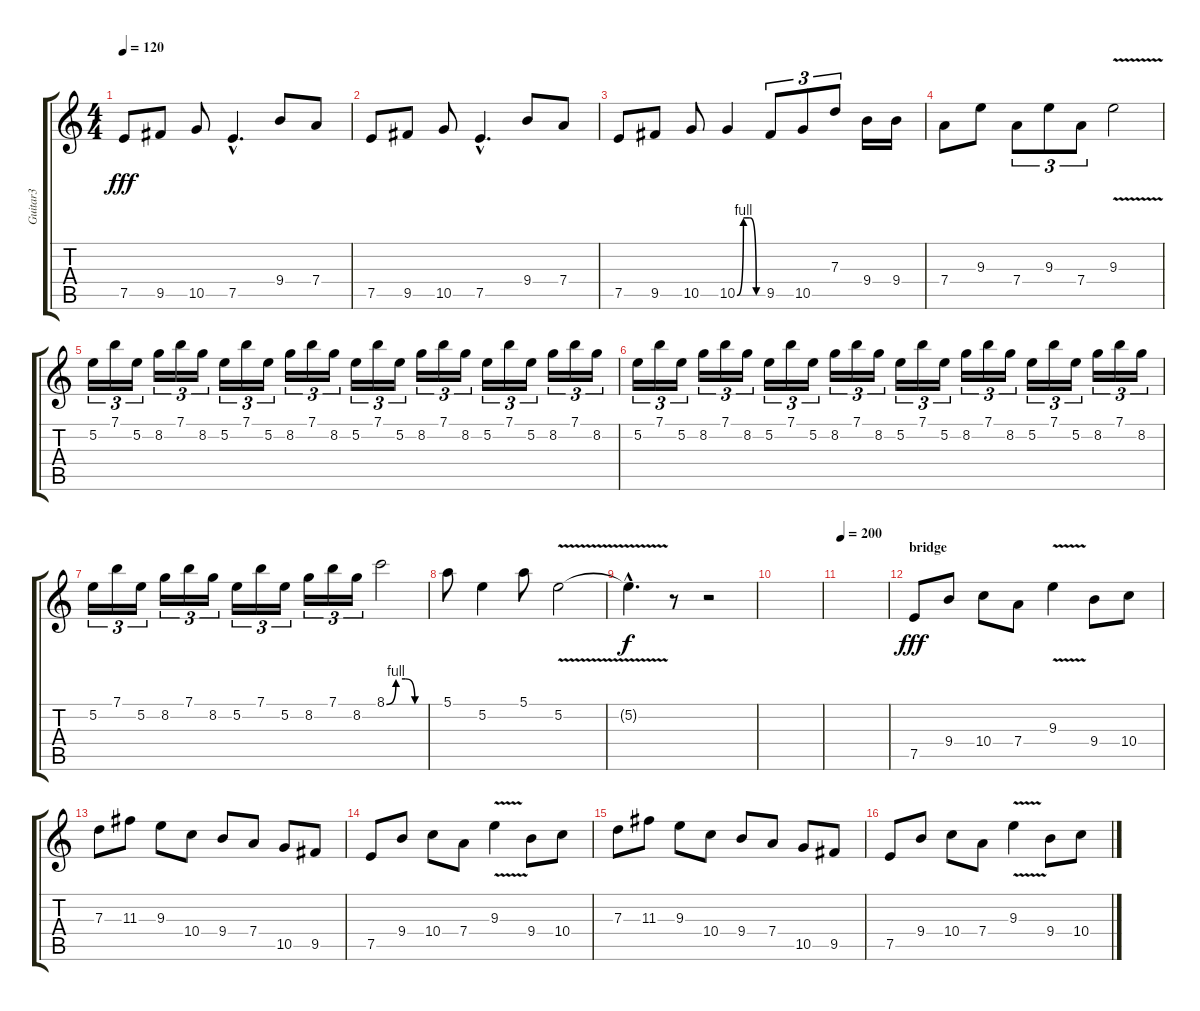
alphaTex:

\track ("Guitar3" "Guitar3") {instrument overdrivenguitar}
\staff {score tabs}
\tuning (E4 B3 G3 D3 A2 E2) {hide}
\ts (4 4)
\tempo 120
\clef g2
\ks c
7.5.8{dy fff} 9.5.8 10.5.8 7.5{hac}.4{d} 9.4.8 7.4.8 |
7.5.8 9.5.8 10.5.8 7.5{hac}.4{d} 9.4.8 7.4.8 |
7.5.8 9.5.8 10.5.8 10.5{be (custom 0 0 15 4 30 4 45 0 60 0)}.4 9.5.8{tu (3 2)} 10.5.8{tu (3 2)} 7.3.8{tu (3 2)} 9.4.16 9.4.16 |
7.4.8 9.3.8 7.4.8{tu (3 2)} 9.3.8{tu (3 2)} 7.4.8{tu (3 2)} 9.3{v}.2 |
5.2.16{tu (3 2)} 7.1.16{tu (3 2)} 5.2.16{tu (3 2)} 8.2.16{tu (3 2)} 7.1.16{tu (3 2)} 8.2.16{tu (3 2)} 5.2.16{tu (3 2)} 7.1.16{tu (3 2)} 5.2.16{tu (3 2)} 8.2.16{tu (3 2)} 7.1.16{tu (3 2)} 8.2.16{tu (3 2)} 5.2.16{tu (3 2)} 7.1.16{tu (3 2)} 5.2.16{tu (3 2)} 8.2.16{tu (3 2)} 7.1.16{tu (3 2)} 8.2.16{tu (3 2)} 5.2.16{tu (3 2)} 7.1.16{tu (3 2)} 5.2.16{tu (3 2)} 8.2.16{tu (3 2)} 7.1.16{tu (3 2)} 8.2.16{tu (3 2)} |
5.2.16{tu (3 2)} 7.1.16{tu (3 2)} 5.2.16{tu (3 2)} 8.2.16{tu (3 2)} 7.1.16{tu (3 2)} 8.2.16{tu (3 2)} 5.2.16{tu (3 2)} 7.1.16{tu (3 2)} 5.2.16{tu (3 2)} 8.2.16{tu (3 2)} 7.1.16{tu (3 2)} 8.2.16{tu (3 2)} 5.2.16{tu (3 2)} 7.1.16{tu (3 2)} 5.2.16{tu (3 2)} 8.2.16{tu (3 2)} 7.1.16{tu (3 2)} 8.2.16{tu (3 2)} 5.2.16{tu (3 2)} 7.1.16{tu (3 2)} 5.2.16{tu (3 2)} 8.2.16{tu (3 2)} 7.1.16{tu (3 2)} 8.2.16{tu (3 2)} |
5.2.16{tu (3 2)} 7.1.16{tu (3 2)} 5.2.16{tu (3 2)} 8.2.16{tu (3 2)} 7.1.16{tu (3 2)} 8.2.16{tu (3 2)} 5.2.16{tu (3 2)} 7.1.16{tu (3 2)} 5.2.16{tu (3 2)} 8.2.16{tu (3 2)} 7.1.16{tu (3 2)} 8.2.16{tu (3 2)} 8.1{be (custom 0 0 15 4 30 4 45 0 60 0)}.2 |
5.1.8 5.2.4 5.1.8 5.2{v}.2 |
5.2{hac t}.4{d dy f} r.8 r.2 |
|
\tempo 200
|
\section ("" "bridge")
7.5.8{dy fff} 9.4.8 10.4.8 7.4.8 9.3{v}.4 9.4.8 10.4.8 |
7.3.8 11.3.8 9.3.8 10.4.8 9.4.8 7.4.8 10.5.8 9.5.8 |
7.5.8 9.4.8 10.4.8 7.4.8 9.3{v}.4 9.4.8 10.4.8 |
7.3.8 11.3.8 9.3.8 10.4.8 9.4.8 7.4.8 10.5.8 9.5.8 |
7.5.8 9.4.8 10.4.8 7.4.8 9.3{v}.4 9.4.8 10.4.8
